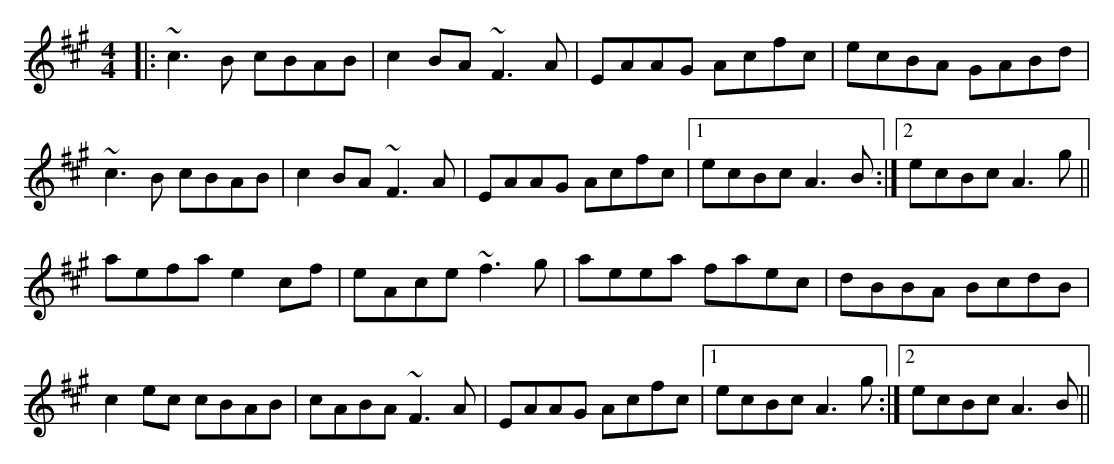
X:1
M:4/4
K:A
|:~c3B cBAB|c2BA ~F3A|EAAG Acfc|ecBA GABd|
~c3B cBAB|c2BA ~F3A|EAAG Acfc|1 ecBc A3B:|2 ecBc A3g||
aefa e2cf|eAce ~f3g|aeea faec|dBBA BcdB|
c2ec cBAB|cABA ~F3A|EAAG Acfc|1 ecBc A3g:|2 ecBc A3B||
